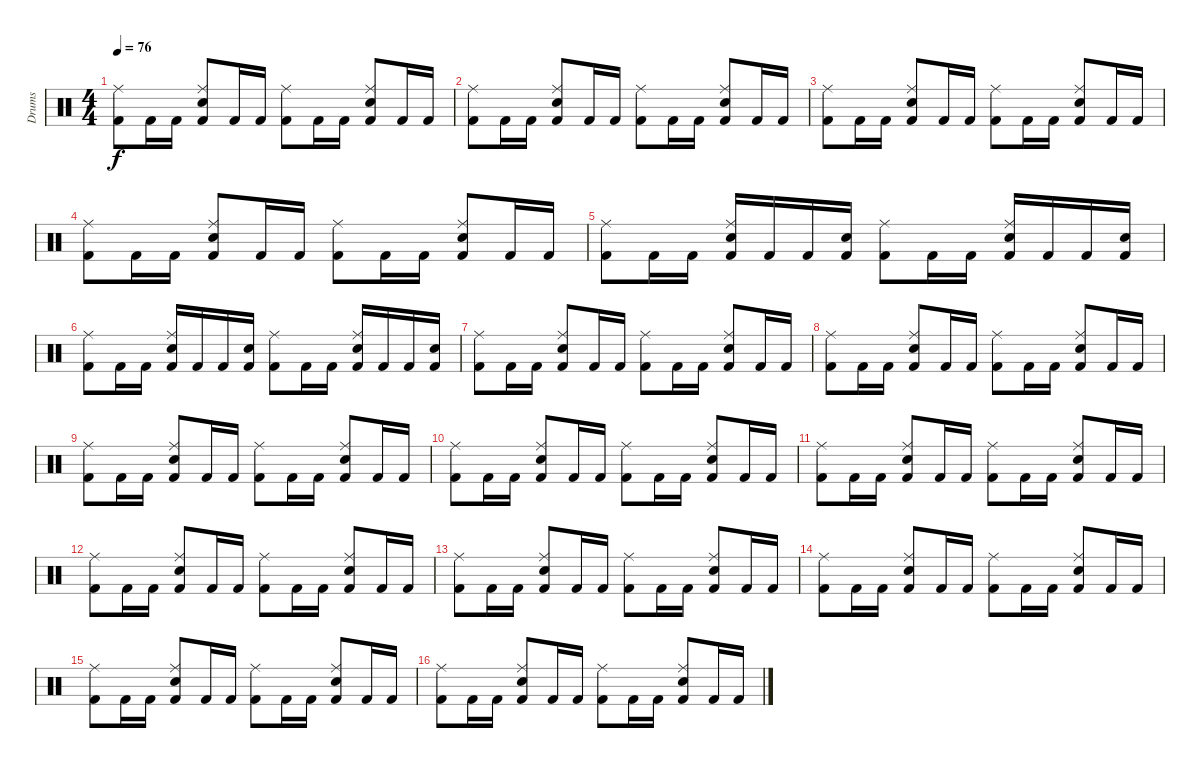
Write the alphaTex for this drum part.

\track ("Drums" "Drums") {instrument percussion}
\staff {score}
\articulation defaults
\ts (4 4)
\tempo 76
\clef neutral
\ks c
("Kick (hit) 2" "Ride (middle)").8{dy f} "Kick (hit) 2".16 "Kick (hit) 2".16 ("Ride (middle)" "Snare (hit) 2" "Kick (hit) 2").8 "Kick (hit) 2".16 "Kick (hit) 2".16 ("Kick (hit) 2" "Ride (middle)").8 "Kick (hit) 2".16 "Kick (hit) 2".16 ("Snare (hit) 2" "Ride (middle)" "Kick (hit) 2").8 "Kick (hit) 2".16 "Kick (hit) 2".16 |
("Kick (hit) 2" "Ride (middle)").8 "Kick (hit) 2".16 "Kick (hit) 2".16 ("Ride (middle)" "Snare (hit) 2" "Kick (hit) 2").8 "Kick (hit) 2".16 "Kick (hit) 2".16 ("Kick (hit) 2" "Ride (middle)").8 "Kick (hit) 2".16 "Kick (hit) 2".16 ("Snare (hit) 2" "Ride (middle)" "Kick (hit) 2").8 "Kick (hit) 2".16 "Kick (hit) 2".16 |
("Kick (hit) 2" "Ride (middle)").8 "Kick (hit) 2".16 "Kick (hit) 2".16 ("Ride (middle)" "Snare (hit) 2" "Kick (hit) 2").8 "Kick (hit) 2".16 "Kick (hit) 2".16 ("Kick (hit) 2" "Ride (middle)").8 "Kick (hit) 2".16 "Kick (hit) 2".16 ("Snare (hit) 2" "Ride (middle)" "Kick (hit) 2").8 "Kick (hit) 2".16 "Kick (hit) 2".16 |
("Kick (hit) 2" "Ride (middle)").8 "Kick (hit) 2".16 "Kick (hit) 2".16 ("Ride (middle)" "Snare (hit) 2" "Kick (hit) 2").8 "Kick (hit) 2".16 "Kick (hit) 2".16 ("Kick (hit) 2" "Ride (middle)").8 "Kick (hit) 2".16 "Kick (hit) 2".16 ("Snare (hit) 2" "Ride (middle)" "Kick (hit) 2").8 "Kick (hit) 2".16 "Kick (hit) 2".16 |
("Ride (middle)" "Kick (hit) 2").8 "Kick (hit) 2".16 "Kick (hit) 2".16 ("Ride (middle)" "Snare (hit) 2" "Kick (hit) 2").16 "Kick (hit) 2".16 "Kick (hit) 2".16 ("Snare (hit) 2" "Kick (hit) 2").16 ("Ride (middle)" "Kick (hit) 2").8 "Kick (hit) 2".16 "Kick (hit) 2".16 ("Ride (middle)" "Snare (hit) 2" "Kick (hit) 2").16 "Kick (hit) 2".16 "Kick (hit) 2".16 ("Snare (hit) 2" "Kick (hit) 2").16 |
("Ride (middle)" "Kick (hit) 2").8 "Kick (hit) 2".16 "Kick (hit) 2".16 ("Ride (middle)" "Snare (hit) 2" "Kick (hit) 2").16 "Kick (hit) 2".16 "Kick (hit) 2".16 ("Snare (hit) 2" "Kick (hit) 2").16 ("Ride (middle)" "Kick (hit) 2").8 "Kick (hit) 2".16 "Kick (hit) 2".16 ("Ride (middle)" "Snare (hit) 2" "Kick (hit) 2").16 "Kick (hit) 2".16 "Kick (hit) 2".16 ("Snare (hit) 2" "Kick (hit) 2").16 |
("Kick (hit) 2" "Ride (middle)").8 "Kick (hit) 2".16 "Kick (hit) 2".16 ("Ride (middle)" "Snare (hit) 2" "Kick (hit) 2").8 "Kick (hit) 2".16 "Kick (hit) 2".16 ("Kick (hit) 2" "Ride (middle)").8 "Kick (hit) 2".16 "Kick (hit) 2".16 ("Snare (hit) 2" "Ride (middle)" "Kick (hit) 2").8 "Kick (hit) 2".16 "Kick (hit) 2".16 |
("Kick (hit) 2" "Ride (middle)").8 "Kick (hit) 2".16 "Kick (hit) 2".16 ("Ride (middle)" "Snare (hit) 2" "Kick (hit) 2").8 "Kick (hit) 2".16 "Kick (hit) 2".16 ("Kick (hit) 2" "Ride (middle)").8 "Kick (hit) 2".16 "Kick (hit) 2".16 ("Snare (hit) 2" "Ride (middle)" "Kick (hit) 2").8 "Kick (hit) 2".16 "Kick (hit) 2".16 |
("Kick (hit) 2" "Ride (middle)").8 "Kick (hit) 2".16 "Kick (hit) 2".16 ("Ride (middle)" "Snare (hit) 2" "Kick (hit) 2").8 "Kick (hit) 2".16 "Kick (hit) 2".16 ("Kick (hit) 2" "Ride (middle)").8 "Kick (hit) 2".16 "Kick (hit) 2".16 ("Snare (hit) 2" "Ride (middle)" "Kick (hit) 2").8 "Kick (hit) 2".16 "Kick (hit) 2".16 |
("Kick (hit) 2" "Ride (middle)").8 "Kick (hit) 2".16 "Kick (hit) 2".16 ("Ride (middle)" "Snare (hit) 2" "Kick (hit) 2").8 "Kick (hit) 2".16 "Kick (hit) 2".16 ("Kick (hit) 2" "Ride (middle)").8 "Kick (hit) 2".16 "Kick (hit) 2".16 ("Snare (hit) 2" "Ride (middle)" "Kick (hit) 2").8 "Kick (hit) 2".16 "Kick (hit) 2".16 |
("Kick (hit) 2" "Ride (middle)").8 "Kick (hit) 2".16 "Kick (hit) 2".16 ("Ride (middle)" "Snare (hit) 2" "Kick (hit) 2").8 "Kick (hit) 2".16 "Kick (hit) 2".16 ("Kick (hit) 2" "Ride (middle)").8 "Kick (hit) 2".16 "Kick (hit) 2".16 ("Snare (hit) 2" "Ride (middle)" "Kick (hit) 2").8 "Kick (hit) 2".16 "Kick (hit) 2".16 |
("Kick (hit) 2" "Ride (middle)").8 "Kick (hit) 2".16 "Kick (hit) 2".16 ("Ride (middle)" "Snare (hit) 2" "Kick (hit) 2").8 "Kick (hit) 2".16 "Kick (hit) 2".16 ("Kick (hit) 2" "Ride (middle)").8 "Kick (hit) 2".16 "Kick (hit) 2".16 ("Snare (hit) 2" "Ride (middle)" "Kick (hit) 2").8 "Kick (hit) 2".16 "Kick (hit) 2".16 |
("Kick (hit) 2" "Ride (middle)").8 "Kick (hit) 2".16 "Kick (hit) 2".16 ("Ride (middle)" "Snare (hit) 2" "Kick (hit) 2").8 "Kick (hit) 2".16 "Kick (hit) 2".16 ("Kick (hit) 2" "Ride (middle)").8 "Kick (hit) 2".16 "Kick (hit) 2".16 ("Snare (hit) 2" "Ride (middle)" "Kick (hit) 2").8 "Kick (hit) 2".16 "Kick (hit) 2".16 |
("Kick (hit) 2" "Ride (middle)").8 "Kick (hit) 2".16 "Kick (hit) 2".16 ("Ride (middle)" "Snare (hit) 2" "Kick (hit) 2").8 "Kick (hit) 2".16 "Kick (hit) 2".16 ("Kick (hit) 2" "Ride (middle)").8 "Kick (hit) 2".16 "Kick (hit) 2".16 ("Snare (hit) 2" "Ride (middle)" "Kick (hit) 2").8 "Kick (hit) 2".16 "Kick (hit) 2".16 |
("Kick (hit) 2" "Ride (middle)").8 "Kick (hit) 2".16 "Kick (hit) 2".16 ("Ride (middle)" "Snare (hit) 2" "Kick (hit) 2").8 "Kick (hit) 2".16 "Kick (hit) 2".16 ("Kick (hit) 2" "Ride (middle)").8 "Kick (hit) 2".16 "Kick (hit) 2".16 ("Snare (hit) 2" "Ride (middle)" "Kick (hit) 2").8 "Kick (hit) 2".16 "Kick (hit) 2".16 |
("Kick (hit) 2" "Ride (middle)").8 "Kick (hit) 2".16 "Kick (hit) 2".16 ("Ride (middle)" "Snare (hit) 2" "Kick (hit) 2").8 "Kick (hit) 2".16 "Kick (hit) 2".16 ("Kick (hit) 2" "Ride (middle)").8 "Kick (hit) 2".16 "Kick (hit) 2".16 ("Snare (hit) 2" "Ride (middle)" "Kick (hit) 2").8 "Kick (hit) 2".16 "Kick (hit) 2".16
